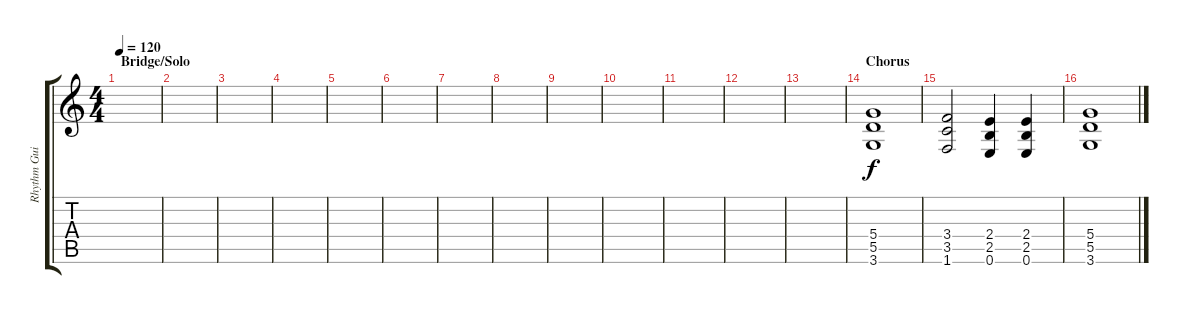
\track ("Rhythm Guitar" "Rhythm Gui") {instrument distortionguitar}
\staff {score tabs}
\tuning (E4 B3 G3 D3 A2 E2) {hide}
\ts (4 4)
\section ("" "Bridge/Solo")
\tempo 120
\clef g2
\ks c
|
|
|
|
|
|
|
|
|
|
|
|
|
\section ("" "Chorus")
(5.4 5.5 3.6).1 |
(3.4 3.5 1.6).2 (2.4 2.5 0.6).4 (2.4 2.5 0.6).4 |
(5.4 5.5 3.6).1
